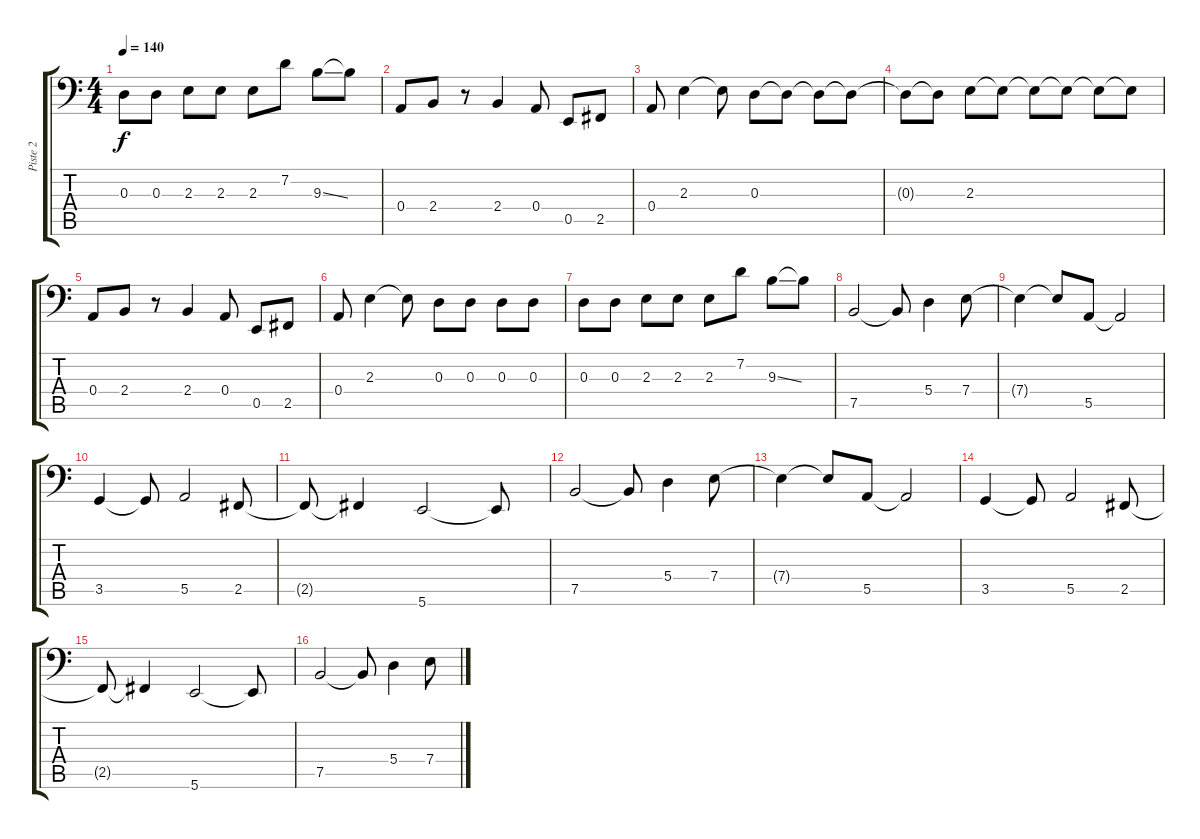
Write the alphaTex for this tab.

\track ("Piste 2" "Piste 2") {instrument electricbassfinger}
\staff {score tabs}
\tuning (C3 G2 D2 A1 E1 B0) {hide}
\ts (4 4)
\tempo 140
\clef f4
\ks c
0.3.8{dy f} 0.3.8 2.3.8 2.3.8 2.3.8 7.2.8 9.3{ss}.8 9.3{t}.8 |
0.4.8 2.4.8 r.8 2.4.4 0.4.8 0.5.8 2.5.8 |
0.4.8 2.3.4 2.3{t}.8 0.3.8 0.3{t}.8 0.3{t}.8 0.3{t}.8 |
0.3{t}.8 0.3{t}.8 2.3.8 2.3{t}.8 2.3{t}.8 2.3{t}.8 2.3{t}.8 2.3{t}.8 |
0.4.8 2.4.8 r.8 2.4.4 0.4.8 0.5.8 2.5.8 |
0.4.8 2.3.4 2.3{t}.8 0.3.8 0.3.8 0.3.8 0.3.8 |
0.3.8 0.3.8 2.3.8 2.3.8 2.3.8 7.2.8 9.3{ss}.8 9.3{t}.8 |
7.5.2 7.5{t}.8 5.4.4 7.4.8 |
7.4{t}.4 7.4{t}.8 5.5.8 5.5{t}.2 |
3.5.4 3.5{t}.8 5.5.2 2.5.8 |
2.5{t}.8 2.5{t}.4 5.6.2 5.6{t}.8 |
7.5.2 7.5{t}.8 5.4.4 7.4.8 |
7.4{t}.4 7.4{t}.8 5.5.8 5.5{t}.2 |
3.5.4 3.5{t}.8 5.5.2 2.5.8 |
2.5{t}.8 2.5{t}.4 5.6.2 5.6{t}.8 |
7.5.2 7.5{t}.8 5.4.4 7.4.8
